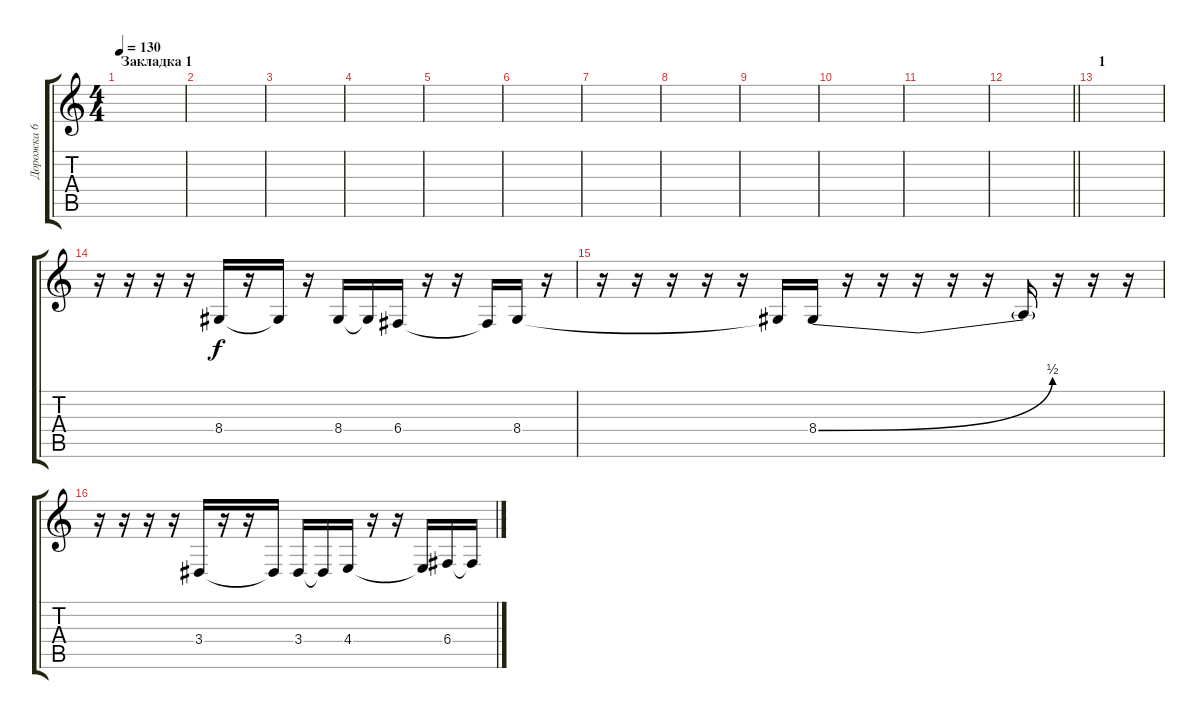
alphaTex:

\track ("Дорожка 6" "Дорожка 6") {instrument synthbrass1}
\staff {score tabs}
\tuning (D4 A3 F3 C3 G2 C2) {hide}
\ts (4 4)
\section ("" "Закладка 1")
\tempo 130
\clef g2
\ks c
|
|
|
|
|
|
|
|
|
|
|
\barLineRight lightlight
|
\section ("" "1")
|
r.16 r.16 r.16 r.16 8.4.16 r.16 8.4{t}.16 r.16 8.4.16 8.4{t}.16 6.4.16 r.16 r.16 6.4{t}.16 8.4.16 r.16 |
r.16 r.16 r.16 r.16 r.16 8.4{t}.16 8.4{be (bend 0 0 60 2)}.16 r.16 r.16 r.16 r.16 r.16 8.4{t}.16 r.16 r.16 r.16 |
r.16 r.16 r.16 r.16 3.4.16 r.16 r.16 3.4{t}.16 3.4.16 3.4{t}.16 4.4.16 r.16 r.16 4.4{t}.16 6.4.16 6.4{t}.16
